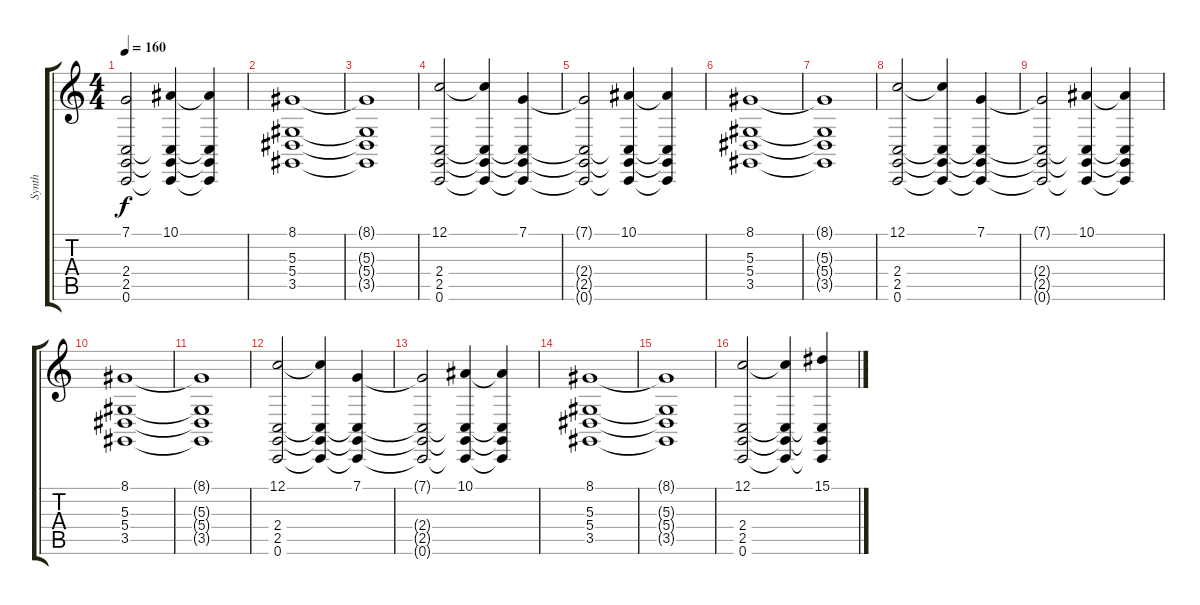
\track ("Synth" "Synth") {instrument pad8sweep}
\staff {score tabs}
\tuning (C4 G3 Eb3 Bb2 F2 C2) {hide}
\ts (4 4)
\tempo 160
\clef g2
\ks c
(7.1{t} 2.4{t} 2.5{t} 0.6{t}).2{dy f} (10.1 2.4{t} 2.5{t} 0.6{t}).4 (10.1{t} 2.4{t} 2.5{t} 0.6{t}).4 |
(8.1 5.3 5.4 3.5).1 |
(8.1{t} 5.3{t} 5.4{t} 3.5{t}).1 |
(12.1 2.4 2.5 0.6).2 (12.1{t} 2.4{t} 2.5{t} 0.6{t}).4 (7.1 2.4{t} 2.5{t} 0.6{t}).4 |
(7.1{t} 2.4{t} 2.5{t} 0.6{t}).2 (10.1 2.4{t} 2.5{t} 0.6{t}).4 (10.1{t} 2.4{t} 2.5{t} 0.6{t}).4 |
(8.1 5.3 5.4 3.5).1 |
(8.1{t} 5.3{t} 5.4{t} 3.5{t}).1 |
(12.1 2.4 2.5 0.6).2 (12.1{t} 2.4{t} 2.5{t} 0.6{t}).4 (7.1 2.4{t} 2.5{t} 0.6{t}).4 |
(7.1{t} 2.4{t} 2.5{t} 0.6{t}).2 (10.1 2.4{t} 2.5{t} 0.6{t}).4 (10.1{t} 2.4{t} 2.5{t} 0.6{t}).4 |
(8.1 5.3 5.4 3.5).1 |
(8.1{t} 5.3{t} 5.4{t} 3.5{t}).1 |
(12.1 2.4 2.5 0.6).2 (12.1{t} 2.4{t} 2.5{t} 0.6{t}).4 (7.1 2.4{t} 2.5{t} 0.6{t}).4 |
(7.1{t} 2.4{t} 2.5{t} 0.6{t}).2 (10.1 2.4{t} 2.5{t} 0.6{t}).4 (10.1{t} 2.4{t} 2.5{t} 0.6{t}).4 |
(8.1 5.3 5.4 3.5).1 |
(8.1{t} 5.3{t} 5.4{t} 3.5{t}).1 |
(12.1 2.4 2.5 0.6).2 (12.1{t} 2.4{t} 2.5{t} 0.6{t}).4 (15.1 2.4{t} 2.5{t} 0.6{t}).4
